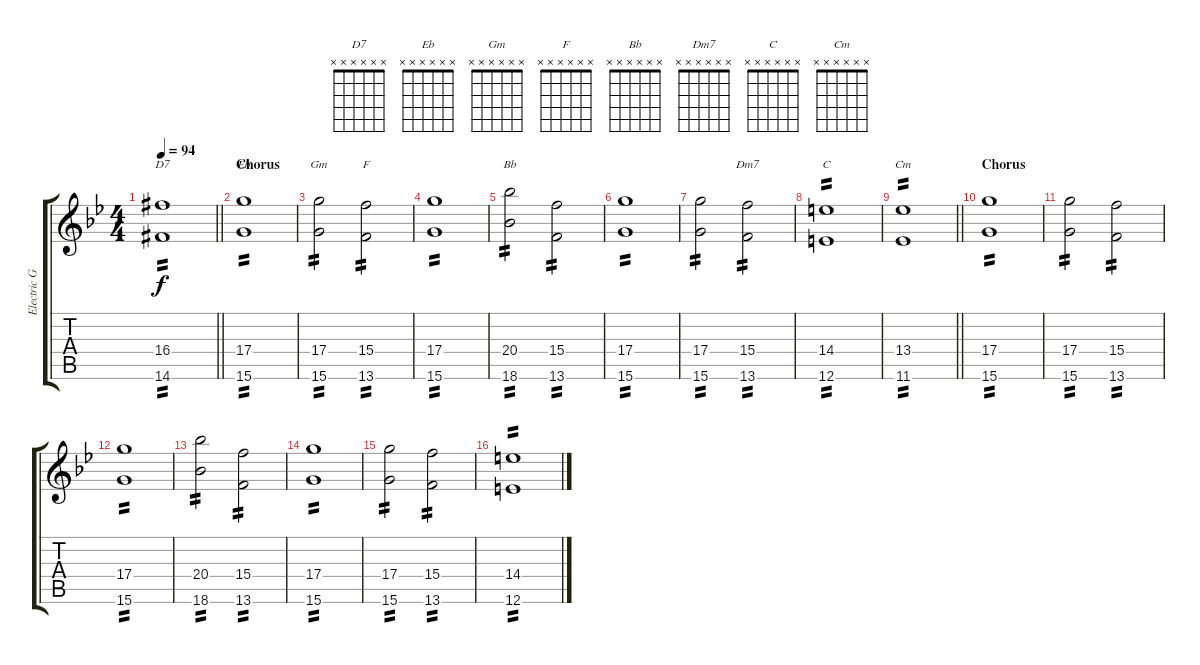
\track ("Electric Guitar, distorted" "Electric G") {instrument overdrivenguitar}
\staff {score tabs}
\tuning (E4 B3 G3 D3 A2 E2) {hide}
\chord ("D7" x x x x x x)
\chord ("Eb" x x x x x x)
\chord ("Gm" x x x x x x)
\chord ("F" x x x x x x)
\chord ("Bb" x x x x x x)
\chord ("Dm7" x x x x x x)
\chord ("C" x x x x x x)
\chord ("Cm" x x x x x x)
\ts (4 4)
\tempo 94
\clef g2
\barLineRight lightlight
\ks gminor
(16.4{acc #} 14.6{acc #}).1{ch "D7" tp 2 dy f} |
\section ("" "Chorus")
(17.4 15.6).1{ch "Eb" tp 2} |
(17.4 15.6).2{ch "Gm" tp 2} (15.4 13.6).2{ch "F" tp 2} |
(17.4 15.6).1{tp 2} |
(20.4 18.6).2{ch "Bb" tp 2} (15.4 13.6).2{tp 2} |
(17.4 15.6).1{tp 2} |
(17.4 15.6).2{tp 2} (15.4 13.6).2{ch "Dm7" tp 2} |
(14.4 12.6).1{ch "C" tp 2} |
\barLineRight lightlight
(13.4 11.6).1{ch "Cm" tp 2} |
\section ("" "Chorus")
(17.4 15.6).1{tp 2} |
(17.4 15.6).2{tp 2} (15.4 13.6).2{tp 2} |
(17.4 15.6).1{tp 2} |
(20.4 18.6).2{tp 2} (15.4 13.6).2{tp 2} |
(17.4 15.6).1{tp 2} |
(17.4 15.6).2{tp 2} (15.4 13.6).2{tp 2} |
(14.4 12.6).1{tp 2}
